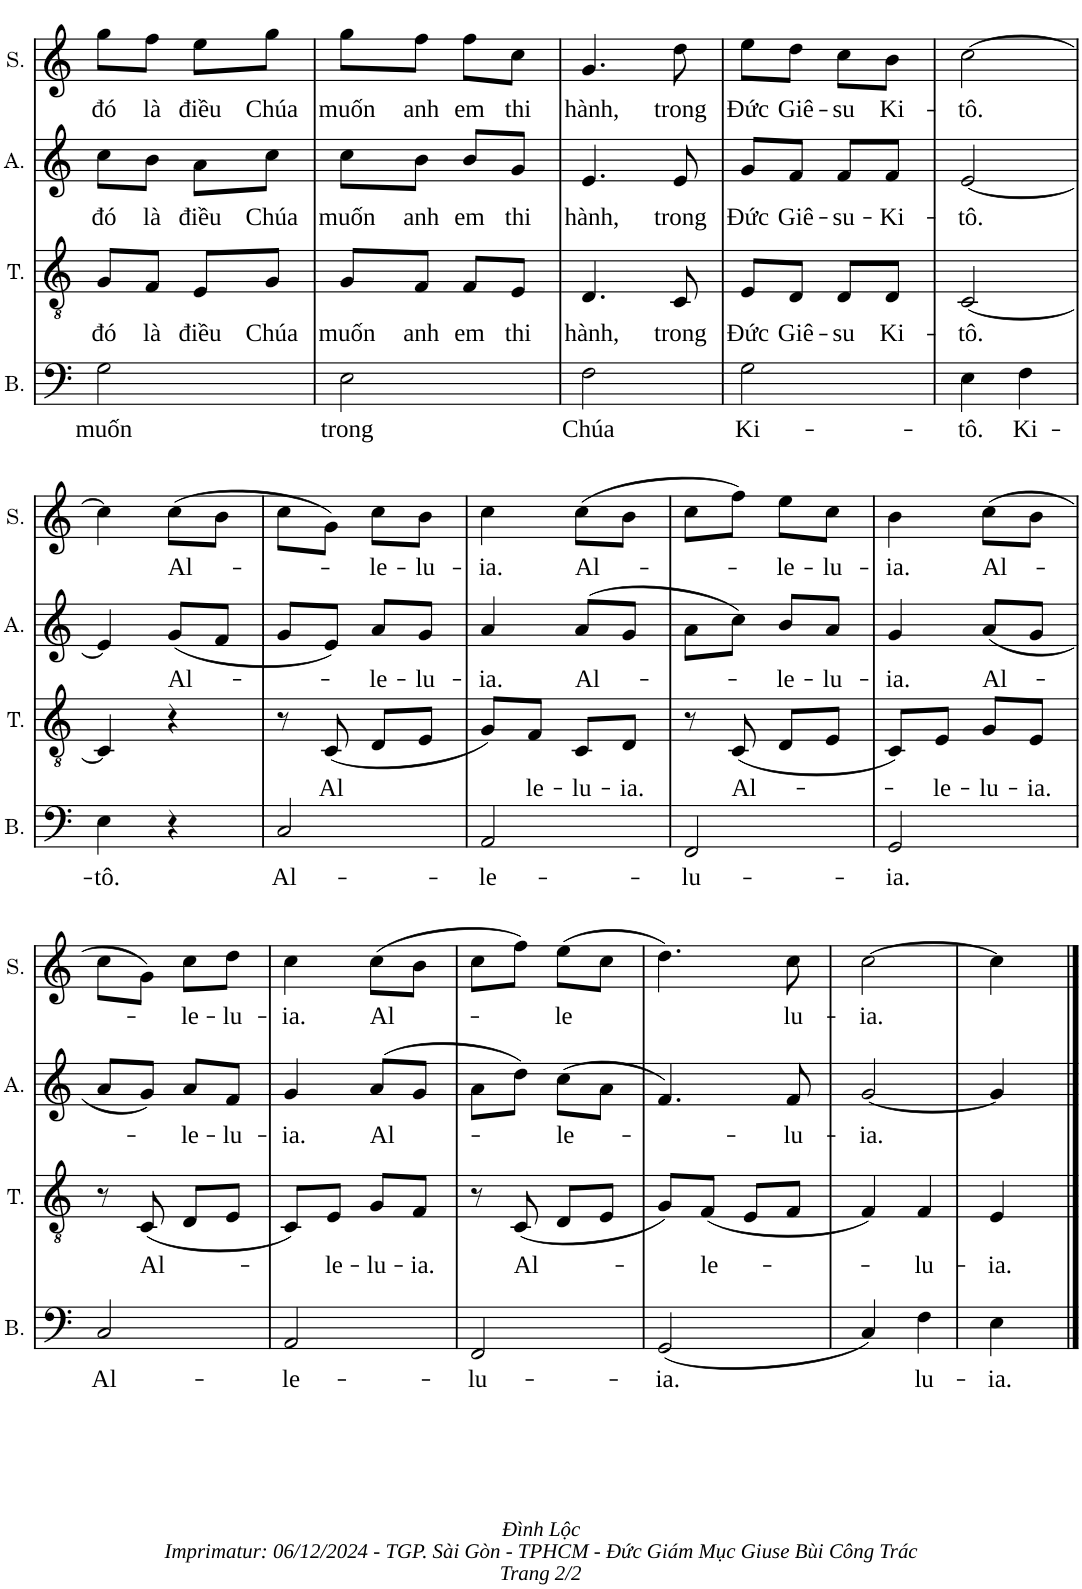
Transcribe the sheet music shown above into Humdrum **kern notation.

**kern	**text	**kern	**text	**kern	**text	**kern	**text
*part4	*part4	*part3	*part3	*part2	*part2	*part1	*part1
*staff4	*staff4	*staff3	*staff3	*staff2	*staff2	*staff1	*staff1
*I"Bass	*	*I"Tenor	*	*I"Alto	*	*I"Soprano	*
*I'B.	*	*I'T.	*	*I'A.	*	*I'S.	*
!!LO:PB:g=z
*clefF4	*	*clefGv2	*	*clefG2	*	*clefG2	*
*k[]	*	*k[]	*	*k[]	*	*k[]	*
*M2/4	*	*M2/4	*	*M2/4	*	*M2/4	*
=15	=15	=15	=15	=15	=15	=15	=15
!	!LO:LY:b	!	!LO:LY:b	!	!LO:LY:b	!	!LO:LY:b
2G\	muốn	8G/L	đó	8cc\L	đó	8gg\L	đó
!	!	!	!LO:LY:b	!	!LO:LY:b	!	!LO:LY:b
.	.	8F/J	là	8b\J	là	8ff\J	là
!	!	!	!LO:LY:b	!	!LO:LY:b	!	!LO:LY:b
.	.	8E/L	điều	8a\L	điều	8ee\L	điều
!	!	!	!LO:LY:b	!	!LO:LY:b	!	!LO:LY:b
.	.	8G/J	Chúa	8cc\J	Chúa	8gg\J	Chúa
=16	=16	=16	=16	=16	=16	=16	=16
!	!LO:LY:b	!	!LO:LY:b	!	!LO:LY:b	!	!LO:LY:b
2E\	trong	8G/L	muốn	8cc\L	muốn	8gg\L	muốn
!	!	!	!LO:LY:b	!	!LO:LY:b	!	!LO:LY:b
.	.	8F/J	anh	8b\J	anh	8ff\J	anh
!	!	!	!LO:LY:b	!	!LO:LY:b	!	!LO:LY:b
.	.	8F/L	em	8b/L	em	8ff\L	em
!	!	!	!LO:LY:b	!	!LO:LY:b	!	!LO:LY:b
.	.	8E/J	thi	8g/J	thi	8cc\J	thi
=17	=17	=17	=17	=17	=17	=17	=17
!	!LO:LY:b	!	!LO:LY:b	!	!LO:LY:b	!	!LO:LY:b
2F\	Chúa	4.D/	hành,	4.e/	hành,	4.g/	hành,
!	!	!	!LO:LY:b	!	!LO:LY:b	!	!LO:LY:b
.	.	8C/	trong	8e/	trong	8dd\	trong
=18	=18	=18	=18	=18	=18	=18	=18
!	!LO:LY:b	!	!LO:LY:b	!	!LO:LY:b	!	!LO:LY:b
2G\	Ki-	8E/L	Đức	8g/L	Đức	8ee\L	Đức
!	!	!	!LO:LY:b	!	!LO:LY:b	!	!LO:LY:b
.	.	8D/J	Giê-	8f/J	Giê-	8dd\J	Giê-
!	!	!	!LO:LY:b	!	!LO:LY:b	!	!LO:LY:b
.	.	8D/L	-su	8f/L	-su-	8cc\L	-su
!	!	!	!LO:LY:b	!	!LO:LY:b	!	!LO:LY:b
.	.	8D/J	Ki-	8f/J	-Ki-	8b\J	Ki-
=19	=19	=19	=19	=19	=19	=19	=19
!	!LO:LY:b	!	!LO:LY:b	!	!LO:LY:b	!	!LO:LY:b
4E\	-tô.	[2C/	-tô.	[2e/	-tô.	[2cc\	-tô.
!	!LO:LY:b	!	!	!	!	!	!
4F\	Ki-	.	.	.	.	.	.
!!LO:LB:g=z
=20	=20	=20	=20	=20	=20	=20	=20
!	!LO:LY:b	!	!	!	!	!	!
4E\	-tô.	4C/]	.	4e/]	.	4cc\]	.
!	!	!	!	!	!LO:LY:b	!	!LO:LY:b
4r	.	4r	.	(8g/L	Al-	(8cc\L	Al-
.	.	.	.	8f/J	.	8b\J	.
=21	=21	=21	=21	=21	=21	=21	=21
!	!LO:LY:b	!	!	!	!	!	!
2C/	-Al-	8r	.	8g/L	.	8cc\L	.
!	!	!	!LO:LY:b	!	!	!	!
.	.	(8C/	Al	8e/J)	.	8g\J)	.
!	!	!	!	!	!LO:LY:b	!	!LO:LY:b
.	.	8D/L	.	8a/L	le-	8cc\L	le-
!	!	!	!	!	!LO:LY:b	!	!LO:LY:b
.	.	8E/J	.	8g/J	-lu-	8b\J	-lu-
=22	=22	=22	=22	=22	=22	=22	=22
!	!LO:LY:b	!	!	!	!LO:LY:b	!	!LO:LY:b
2AA/	le-	8G/L)	.	4a/	-ia.	4cc\	-ia.
!	!	!	!LO:LY:b	!	!	!	!
.	.	8F/J	le-	.	.	.	.
!	!	!	!LO:LY:b	!	!LO:LY:b	!	!LO:LY:b
.	.	8C/L	-lu-	(8a/L	Al-	(8cc\L	Al-
!	!	!	!LO:LY:b	!	!	!	!
.	.	8D/J	-ia.	8g/J	.	8b\J	.
=23	=23	=23	=23	=23	=23	=23	=23
!	!LO:LY:b	!	!	!	!	!	!
2FF/	-lu-	8r	.	8a\L	.	8cc\L	.
!	!	!	!LO:LY:b	!	!	!	!
.	.	(8C/	Al-	8cc\J)	.	8ff\J)	.
!	!	!	!	!	!LO:LY:b	!	!LO:LY:b
.	.	8D/L	.	8b/L	le-	8ee\L	le-
!	!	!	!	!	!LO:LY:b	!	!LO:LY:b
.	.	8E/J	.	8a/J	-lu-	8cc\J	-lu-
=24	=24	=24	=24	=24	=24	=24	=24
!	!LO:LY:b	!	!	!	!LO:LY:b	!	!LO:LY:b
2GG/	-ia.	8C/L)	.	4g/	-ia.	4b\	-ia.
!	!	!	!LO:LY:b	!	!	!	!
.	.	8E/J	le-	.	.	.	.
!	!	!	!LO:LY:b	!	!LO:LY:b	!	!LO:LY:b
.	.	8G/L	-lu-	(8a/L	Al-	(8cc\L	Al-
!	!	!	!LO:LY:b	!	!	!	!
.	.	8E/J	-ia.	8g/J	.	8b\J	.
!!LO:LB:g=z
=25	=25	=25	=25	=25	=25	=25	=25
!	!LO:LY:b	!	!	!	!	!	!
2C/	Al-	8r	.	8a/L	.	8cc\L	.
!	!	!	!LO:LY:b	!	!	!	!
.	.	(8C/	Al-	8g/J)	.	8g\J)	.
!	!	!	!	!	!LO:LY:b	!	!LO:LY:b
.	.	8D/L	.	8a/L	le-	8cc\L	le-
!	!	!	!	!	!LO:LY:b	!	!LO:LY:b
.	.	8E/J	.	8f/J	-lu-	8dd\J	-lu-
=26	=26	=26	=26	=26	=26	=26	=26
!	!LO:LY:b	!	!	!	!LO:LY:b	!	!LO:LY:b
2AA/	-le-	8C/L)	.	4g/	-ia.	4cc\	-ia.
!	!	!	!LO:LY:b	!	!	!	!
.	.	8E/J	le-	.	.	.	.
!	!	!	!LO:LY:b	!	!LO:LY:b	!	!LO:LY:b
.	.	8G/L	-lu-	(8a/L	Al-	(8cc\L	Al-
!	!	!	!LO:LY:b	!	!	!	!
.	.	8F/J	-ia.	8g/J	.	8b\J	.
=27	=27	=27	=27	=27	=27	=27	=27
!	!LO:LY:b	!	!	!	!	!	!
2FF/	-lu-	8r	.	8a\L	.	8cc\L	.
!	!	!	!LO:LY:b	!	!	!	!
.	.	(8C/	Al-	8dd\J)	.	8ff\J)	.
!	!	!	!	!	!LO:LY:b	!	!LO:LY:b
.	.	8D/L	.	(8cc\L	le-	(8ee\L	le
.	.	8E/J	.	8a\J	.	8cc\J	.
=28	=28	=28	=28	=28	=28	=28	=28
!	!LO:LY:b	!	!	!	!	!	!
(2GG/	ia.	8G/L)	.	4.f/)	.	4.dd\)	.
!	!	!	!LO:LY:b	!	!	!	!
.	.	(8F/J	le-	.	.	.	.
.	.	8E/L	.	.	.	.	.
!	!	!	!	!	!LO:LY:b	!	!LO:LY:b
.	.	8F/J	.	8f/	lu-	8cc\	lu-
=29	=29	=29	=29	=29	=29	=29	=29
!	!	!	!	!	!LO:LY:b	!	!LO:LY:b
4C/)	.	4F/)	.	[2g/	-ia.	[2cc\	-ia.
!	!LO:LY:b	!	!LO:LY:b	!	!	!	!
4F\	lu-	4F/	lu-	.	.	.	.
=30	=30	=30	=30	=30	=30	=30	=30
!	!LO:LY:b	!	!LO:LY:b	!	!	!	!
4E\	ia.	4E/	ia.	4g/]	.	4cc\]	.
==	==	==	==	==	==	==	==
*-	*-	*-	*-	*-	*-	*-	*-
